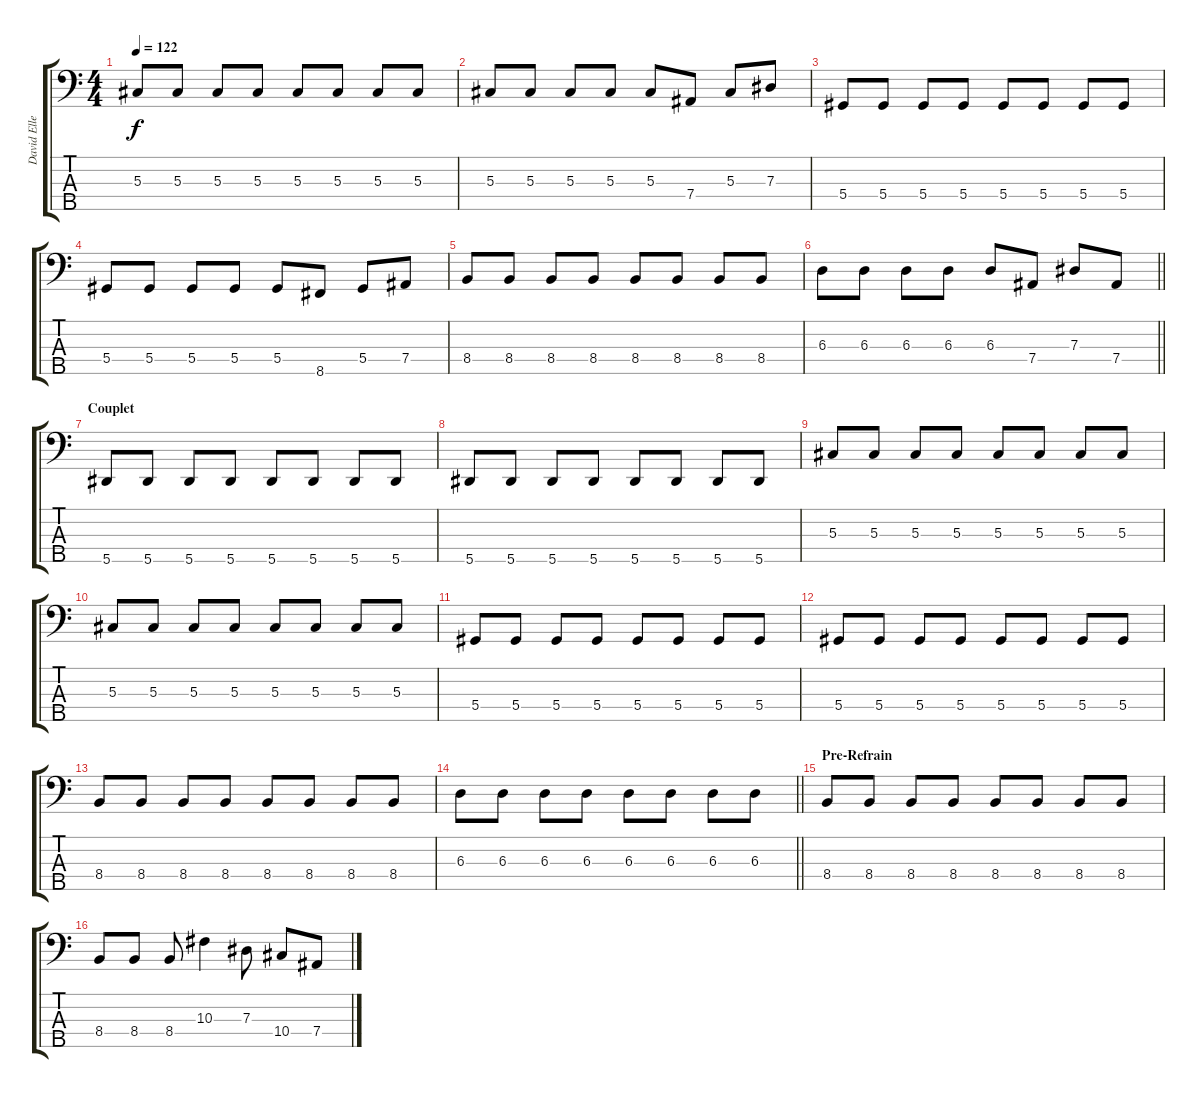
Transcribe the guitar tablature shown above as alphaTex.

\track ("David Ellefson" "David Elle") {instrument electricbasspick}
\staff {score tabs}
\tuning (Gb2 Db2 Ab1 Eb1 Bb0) {hide}
\ts (4 4)
\tempo 122
\clef f4
\ks c
5.3.8{dy f} 5.3.8 5.3.8 5.3.8 5.3.8 5.3.8 5.3.8 5.3.8 |
5.3.8 5.3.8 5.3.8 5.3.8 5.3.8 7.4.8 5.3.8 7.3.8 |
5.4.8 5.4.8 5.4.8 5.4.8 5.4.8 5.4.8 5.4.8 5.4.8 |
5.4.8 5.4.8 5.4.8 5.4.8 5.4.8 8.5.8 5.4.8 7.4.8 |
8.4.8 8.4.8 8.4.8 8.4.8 8.4.8 8.4.8 8.4.8 8.4.8 |
\barLineRight lightlight
6.3.8 6.3.8 6.3.8 6.3.8 6.3.8 7.4.8 7.3.8 7.4.8 |
\section ("" "Couplet")
5.5.8 5.5.8 5.5.8 5.5.8 5.5.8 5.5.8 5.5.8 5.5.8 |
5.5.8 5.5.8 5.5.8 5.5.8 5.5.8 5.5.8 5.5.8 5.5.8 |
5.3.8 5.3.8 5.3.8 5.3.8 5.3.8 5.3.8 5.3.8 5.3.8 |
5.3.8 5.3.8 5.3.8 5.3.8 5.3.8 5.3.8 5.3.8 5.3.8 |
5.4.8 5.4.8 5.4.8 5.4.8 5.4.8 5.4.8 5.4.8 5.4.8 |
5.4.8 5.4.8 5.4.8 5.4.8 5.4.8 5.4.8 5.4.8 5.4.8 |
8.4.8 8.4.8 8.4.8 8.4.8 8.4.8 8.4.8 8.4.8 8.4.8 |
\barLineRight lightlight
6.3.8 6.3.8 6.3.8 6.3.8 6.3.8 6.3.8 6.3.8 6.3.8 |
\section ("" "Pre-Refrain")
8.4.8 8.4.8 8.4.8 8.4.8 8.4.8 8.4.8 8.4.8 8.4.8 |
8.4.8 8.4.8 8.4.8 10.3.4 7.3.8 10.4.8 7.4.8
